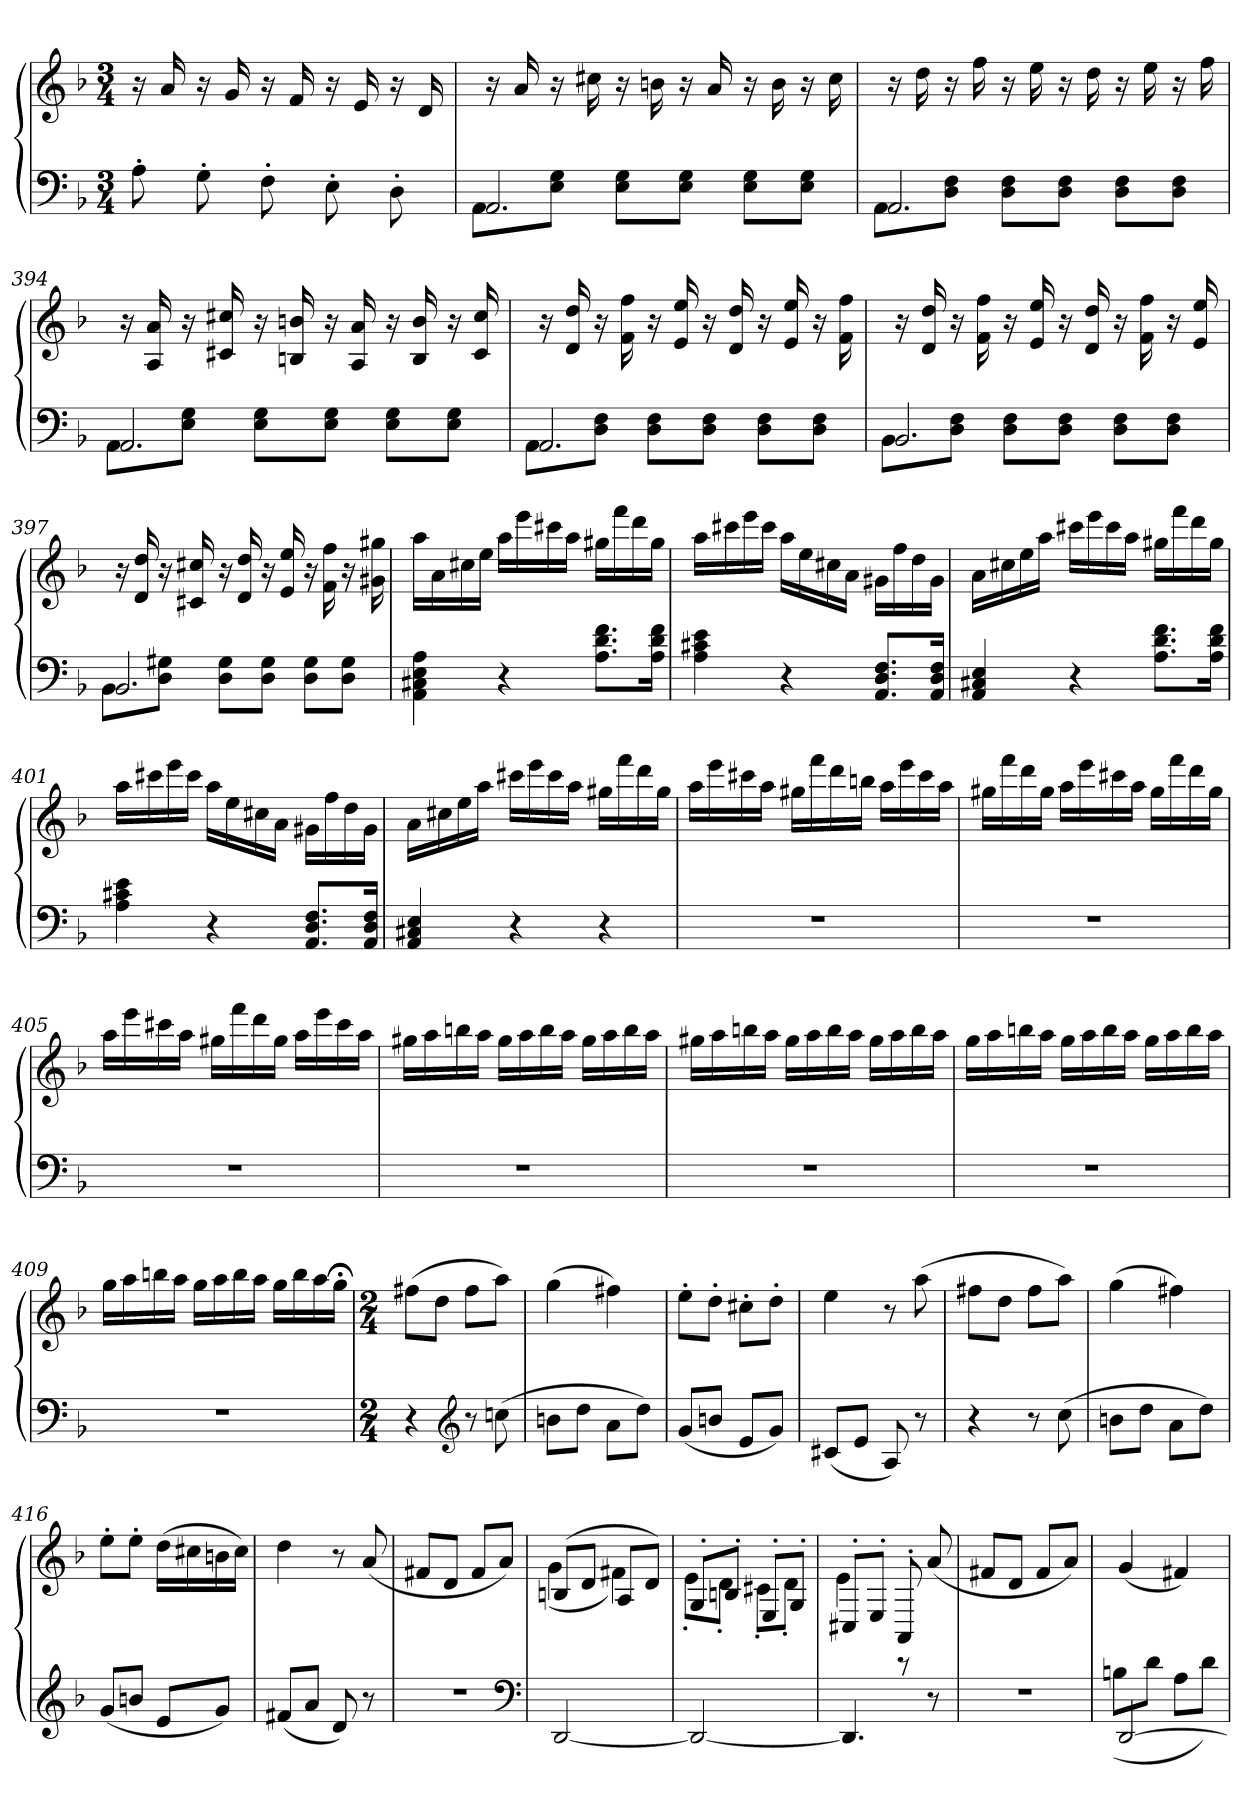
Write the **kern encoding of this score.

**kern	**kern
*part1	*part1
*staff2	*staff1
*clefF4	*clefG2
*k[b-]	*k[b-]
*F:	*F:
*M3/4	*M3/4
=	=
8A'	16r
.	16a
8G'	16r
.	16g
8F'	16r
.	16f
8E'	16r
.	16e
8D'	16r
.	16d
=392	=392
*^	*
2.AA	8AAL	16r
.	.	16a
.	8E 8GJ	16r
.	.	16cc#X
.	8E 8GL	16r
.	.	16bn
.	8E 8GJ	16r
.	.	16a
.	8E 8GL	16r
.	.	16b
.	8E 8GJ	16r
.	.	16cc#
=393	=393	=393
2.AA	8AAL	16r
.	.	16dd
.	8D 8FJ	16r
.	.	16ff
.	8D 8FL	16r
.	.	16ee
.	8D 8FJ	16r
.	.	16dd
.	8D 8FL	16r
.	.	16ee
.	8D 8FJ	16r
.	.	16ff
=394	=394	=394
2.AA	8AAL	16r
.	.	16A 16a
.	8E 8GJ	16r
.	.	16c#X 16cc#X
.	8E 8GL	16r
.	.	16Bn 16bn
.	8E 8GJ	16r
.	.	16A 16a
.	8E 8GL	16r
.	.	16B 16b
.	8E 8GJ	16r
.	.	16c# 16cc#
=395	=395	=395
2.AA	8AAL	16r
.	.	16d 16dd
.	8D 8FJ	16r
.	.	16f 16ff
.	8D 8FL	16r
.	.	16e 16ee
.	8D 8FJ	16r
.	.	16d 16dd
.	8D 8FL	16r
.	.	16e 16ee
.	8D 8FJ	16r
.	.	16f 16ff
=396	=396	=396
2.BB-	8BB-L	16r
.	.	16d 16dd
.	8D 8FJ	16r
.	.	16f 16ff
.	8D 8FL	16r
.	.	16e 16ee
.	8D 8FJ	16r
.	.	16d 16dd
.	8D 8FL	16r
.	.	16f 16ff
.	8D 8FJ	16r
.	.	16e 16ee
=397	=397	=397
2.BB-	8BB-L	16r
.	.	16d 16dd
.	8D 8G#XJ	16r
.	.	16c#X 16cc#X
.	8D 8G#L	16r
.	.	16d 16dd
.	8D 8G#J	16r
.	.	16e 16ee
.	8D 8G#L	16r
.	.	16f 16ff
.	8D 8G#J	16r
.	.	16g#X 16gg#X
*v	*v	*
=398	=398
4AA 4C#X 4E 4A	16aaLL
.	16a
.	16cc#X
.	16eeJJ
4r	16aaLL
.	16eee
.	16ccc#X
.	16aaJJ
8.A 8.d 8.fL	16gg#XLL
.	16fff
.	16ddd
16A 16d 16fJk	16gg#JJ
=399	=399
4A 4c#X 4e	16aaLL
.	16ccc#X
.	16eee
.	16ccc#JJ
4r	16aaLL
.	16ee
.	16cc#X
.	16aJJ
8.AA 8.D 8.FL	16g#XLL
.	16ff
.	16dd
16AA 16D 16FJk	16g#JJ
=400	=400
4AA 4C#X 4E	16aLL
.	16cc#X
.	16ee
.	16aaJJ
4r	16ccc#XLL
.	16eee
.	16ccc#
.	16aaJJ
8.A 8.d 8.fL	16gg#XLL
.	16fff
.	16ddd
16A 16d 16fJk	16gg#JJ
=401	=401
4A 4c#X 4e	16aaLL
.	16ccc#X
.	16eee
.	16ccc#JJ
4r	16aaLL
.	16ee
.	16cc#X
.	16aJJ
8.AA 8.D 8.FL	16g#XLL
.	16ff
.	16dd
16AA 16D 16FJk	16g#JJ
=402	=402
4AA 4C#X 4E	16aLL
.	16cc#X
.	16ee
.	16aaJJ
4r	16ccc#XLL
.	16eee
.	16ccc#
.	16aaJJ
4r	16gg#XLL
.	16fff
.	16ddd
.	16gg#JJ
=403	=403
2.r	16aaLL
.	16eee
.	16ccc#X
.	16aaJJ
.	16gg#XLL
.	16fff
.	16ddd
.	16bbnJJ
.	16aaLL
.	16eee
.	16ccc#
.	16aaJJ
=404	=404
2.r	16gg#XLL
.	16fff
.	16ddd
.	16gg#JJ
.	16aaLL
.	16eee
.	16ccc#X
.	16aaJJ
.	16gg#LL
.	16fff
.	16ddd
.	16gg#JJ
=405	=405
2.r	16aaLL
.	16eee
.	16ccc#X
.	16aaJJ
.	16gg#XLL
.	16fff
.	16ddd
.	16gg#JJ
.	16aaLL
.	16eee
.	16ccc#
.	16aaJJ
=406	=406
2.r	16gg#XLL
.	16aa
.	16bbn
.	16aaJJ
.	16gg#LL
.	16aa
.	16bb
.	16aaJJ
.	16gg#LL
.	16aa
.	16bb
.	16aaJJ
=407	=407
2.r	16gg#XLL
.	16aa
.	16bbn
.	16aaJJ
.	16gg#LL
.	16aa
.	16bb
.	16aaJJ
.	16gg#LL
.	16aa
.	16bb
.	16aaJJ
=408	=408
2.r	16ggLL
.	16aa
.	16bbn
.	16aaJJ
.	16ggLL
.	16aa
.	16bb
.	16aaJJ
.	16ggLL
.	16aa
.	16bb
.	16aaJJ
=409	=409
2.r	16ggLL
.	16aa
.	16bbn
.	16aaJJ
.	16ggLL
.	16aa
.	16bb
.	16aaJJ
.	16ggLL
.	16bb
.	16aa
.	16gg;<JJ
=410	=410
*M2/4	*M2/4
4r	(8ff#XL
.	8ddJ
*clefG2	*
8r	8ff#L
(8ccn	8aaJ)
=411	=411
8bnL	(4gg
8ddJ	.
8aL	4ff#X)
8ddJ)	.
=412	=412
(8gL	8ee'L
8bnJ	8dd'J
8eL	8cc#X'L
8gJ)	8dd'J
=413	=413
(8c#XL	4ee
8eJ	.
8A)	8r
8r	(8aa
=414	=414
4r	8ff#XL
.	8ddJ
8r	8ff#L
(8cc	8aaJ)
=415	=415
8bnL	(4gg
8ddJ	.
8aL	4ff#X)
8ddJ)	.
=416	=416
(8gL	8ee'L
8bnJ	8ee'J
8eL	(16ddLL
.	16cc#X
8gJ)	16bn
.	16cc#JJ)
=417	=417
(8f#XL	4dd
8aJ	.
8d)	8r
8r	(8a
=418	=418
2r	8f#XL
.	8dJ
.	8f#L
.	8aJ)
*clefF4	*
=419	=419
*	*^
[2DD	(8BnL	(4g
.	8dJ	.
.	8AL	4f#X)
.	8dJ)	.
=420	=420	=420
2DD_	8G'L	8e'L
.	8Bn'J	8d'J
.	8E'L	8c#X'L
.	8G'J	8d'J
=421	=421	=421
4.DD]	8C#X'L	4e
.	8E'J	.
.	8AA'	8r
8r	(8a	8ryy
*	*v	*v
=422	=422
2r	8f#XL
.	8dJ
.	8f#L
.	8aJ)
=423	=423
*^	*
[2DD	(8BnL	(4g
.	8dJ	.
.	8AL	4f#X)
.	8dJ)	.
*v	*v	*
=	=
*-	*-
